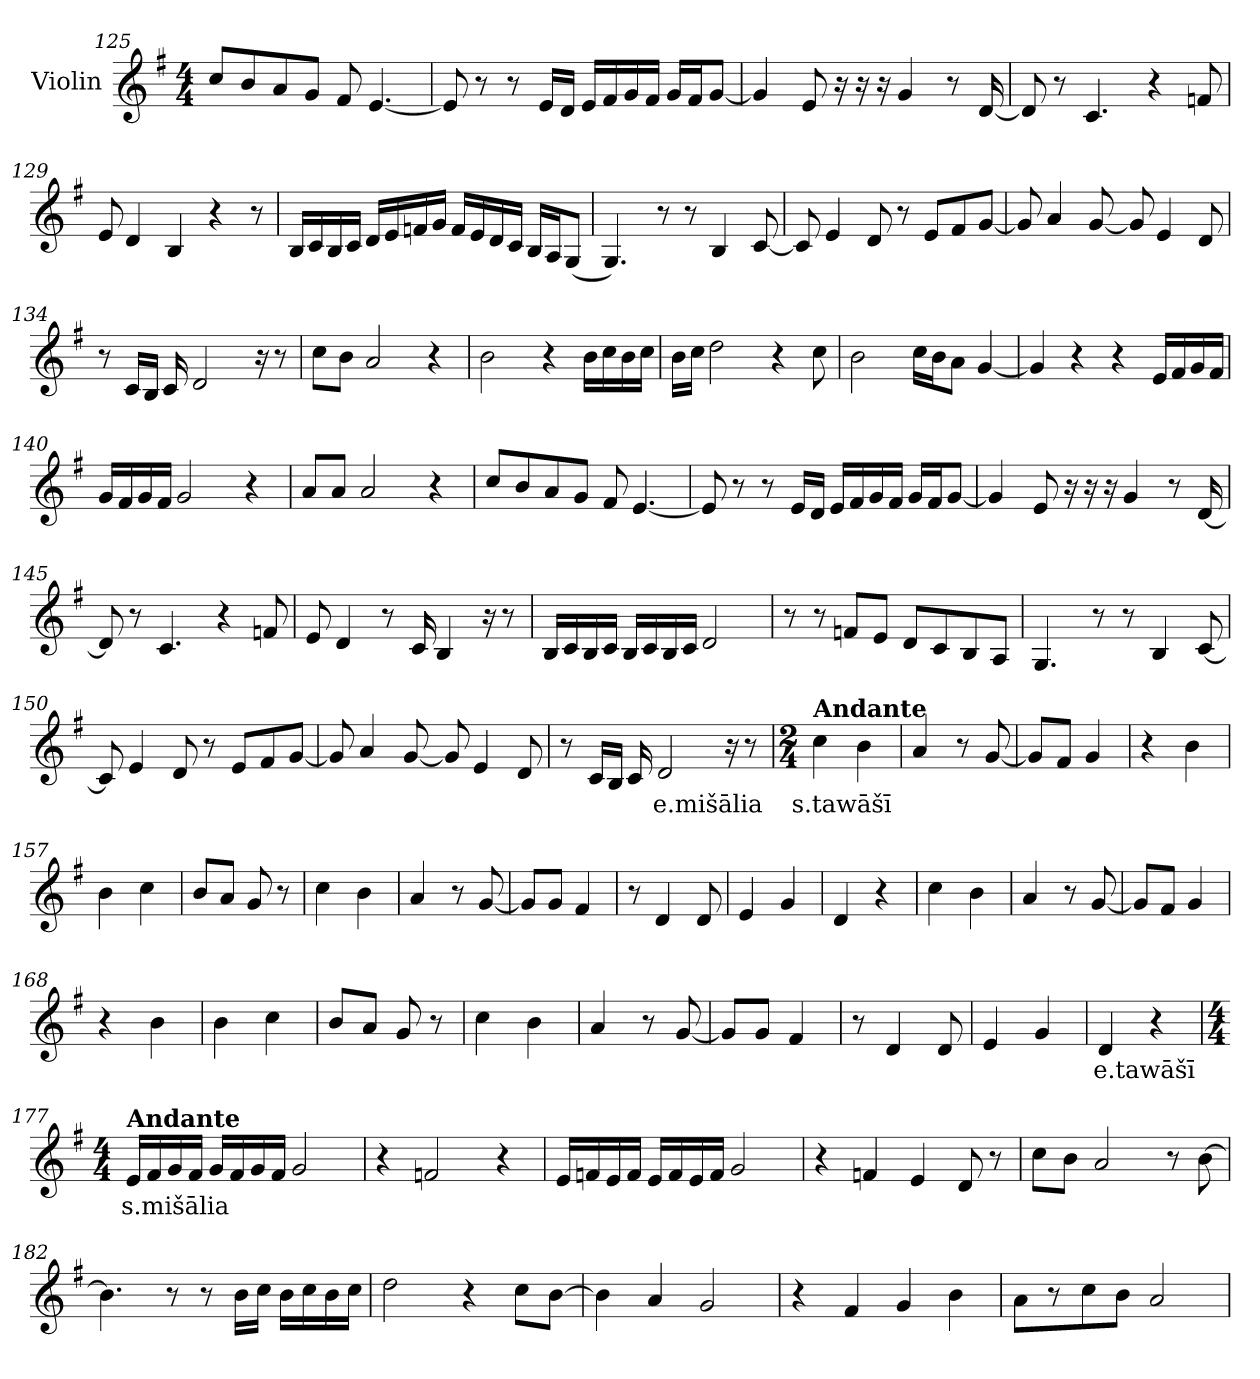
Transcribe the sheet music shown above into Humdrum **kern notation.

**kern	**text
*part1	*part1
*staff1	*staff1
*I"Violin	*
!!LO:LB:g=z
*clefG2	*
*k[f#]	*
*G:	*
*M4/4	*
=125	=125
8cc/L	.
8b/	.
8a/	.
8g/J	.
8f#/	.
[4.e/	.
=126	=126
8e/]	.
8r	.
8r	.
16e/LL	.
16d/JJ	.
16e/LL	.
16f#/	.
16g/	.
16f#/JJ	.
16g/LL	.
16f#/J	.
[8g/J	.
=127	=127
4g/]	.
8e/	.
16r	.
16r	.
16r	.
4g/	.
8r	.
[16d/	.
=128	=128
8d/]	.
8r	.
4.c/	.
4r	.
8fn/	.
!!LO:LB:g=z
=129	=129
8e/	.
4d/	.
4B/	.
4r	.
8r	.
=130	=130
16B/LL	.
16c/	.
16B/	.
16c/JJ	.
16d/LL	.
16e/	.
16fn/	.
16g/JJ	.
16f/LL	.
16e/	.
16d/	.
16c/JJ	.
16B/LL	.
16A/J	.
(<8G/J	.
=131	=131
4.G/)	.
8r	.
8r	.
4B/	.
[8c/	.
=132	=132
8c/]	.
4e/	.
8d/	.
8r	.
8e/L	.
8f#/	.
[8g/J	.
!!LO:LB:g=z
=133	=133
8g/]	.
4a/	.
[8g/	.
8g/]	.
4e/	.
8d/	.
=134	=134
8r	.
16c/LL	.
16B/JJ	.
16c/	.
2d/	.
16r	.
8r	.
=135	=135
8cc\L	.
8b\J	.
2a/	.
4r	.
=136	=136
2b\	.
4r	.
16b\LL	.
16cc\	.
16b\	.
16cc\JJ	.
=137	=137
16b\LL	.
16cc\JJ	.
2dd\	.
4r	.
8cc\	.
!!LO:LB:g=z
=138	=138
2b\	.
16cc\LL	.
16b\J	.
8a\J	.
[4g/	.
=139	=139
4g/]	.
4r	.
4r	.
16e/LL	.
16f#/	.
16g/	.
16f#/JJ	.
=140	=140
16g/LL	.
16f#/	.
16g/	.
16f#/JJ	.
2g/	.
4r	.
=141	=141
8a/L	.
8a/J	.
2a/	.
4r	.
=142	=142
8cc/L	.
8b/	.
8a/	.
8g/J	.
8f#/	.
[4.e/	.
!!LO:LB:g=z
=143	=143
8e/]	.
8r	.
8r	.
16e/LL	.
16d/JJ	.
16e/LL	.
16f#/	.
16g/	.
16f#/JJ	.
16g/LL	.
16f#/J	.
[8g/J	.
=144	=144
4g/]	.
8e/	.
16r	.
16r	.
16r	.
4g/	.
8r	.
[16d/	.
=145	=145
8d/]	.
8r	.
4.c/	.
4r	.
8fn/	.
=146	=146
8e/	.
4d/	.
8r	.
16c/	.
4B/	.
16r	.
8r	.
!!LO:LB:g=z
=147	=147
16B/LL	.
16c/	.
16B/	.
16c/JJ	.
16B/LL	.
16c/	.
16B/	.
16c/JJ	.
2d/	.
=148	=148
8r	.
8r	.
8fn/L	.
8e/J	.
8d/L	.
8c/	.
8B/	.
8A/J	.
=149	=149
4.G/	.
8r	.
8r	.
4B/	.
[8c/	.
=150	=150
8c/]	.
4e/	.
8d/	.
8r	.
8e/L	.
8f#/	.
[8g/J	.
!!LO:PB:g=z
=151	=151
8g/]	.
4a/	.
[8g/	.
8g/]	.
4e/	.
8d/	.
=152	=152
8r	.
16c/LL	.
16B/JJ	.
16c/	.
!	!LO:LY:b
2d/	e.mišālia
16r	.
8r	.
=153	=153
*M2/4	*
*MM90	*
!LO:TX:a:B:t=Andante	!
!	!LO:LY:b
4cc\	s.tawāšī
4b\	.
=154	=154
4a/	.
8r	.
[8g/	.
=155	=155
8g/L]	.
8f#/J	.
4g/	.
=156	=156
4r	.
4b\	.
=157	=157
4b\	.
4cc\	.
!!LO:LB:g=z
=158	=158
8b/L	.
8a/J	.
8g/	.
8r	.
=159	=159
4cc\	.
4b\	.
=160	=160
4a/	.
8r	.
[8g/	.
=161	=161
8g/L]	.
8g/J	.
4f#/	.
=162	=162
8r	.
4d/	.
8d/	.
=163	=163
4e/	.
4g/	.
=164	=164
4d/	.
4r	.
=165	=165
4cc\	.
4b\	.
=166	=166
4a/	.
8r	.
[8g/	.
!!LO:LB:g=z
=167	=167
8g/L]	.
8f#/J	.
4g/	.
=168	=168
4r	.
4b\	.
=169	=169
4b\	.
4cc\	.
=170	=170
8b/L	.
8a/J	.
8g/	.
8r	.
=171	=171
4cc\	.
4b\	.
=172	=172
4a/	.
8r	.
[8g/	.
=173	=173
8g/L]	.
8g/J	.
4f#/	.
=174	=174
8r	.
4d/	.
8d/	.
=175	=175
4e/	.
4g/	.
!!LO:LB:g=z
=176	=176
!	!LO:LY:b
4d/	e.tawāšī
4r	.
=177	=177
*M4/4	*
*MM90	*
!LO:TX:a:B:t=Andante	!
!	!LO:LY:b
16e/LL	s.mišālia
16f#/	.
16g/	.
16f#/JJ	.
16g/LL	.
16f#/	.
16g/	.
16f#/JJ	.
2g/	.
=178	=178
4r	.
2fn/	.
4r	.
=179	=179
16e/LL	.
16fn/	.
16e/	.
16f/JJ	.
16e/LL	.
16f/	.
16e/	.
16f/JJ	.
2g/	.
=180	=180
4r	.
4fn/	.
4e/	.
8d/	.
8r	.
!!LO:LB:g=z
=181	=181
8cc\L	.
8b\J	.
2a/	.
8r	.
[8b\	.
=182	=182
4.b\]	.
8r	.
8r	.
16b\LL	.
16cc\JJ	.
16b\LL	.
16cc\	.
16b\	.
16cc\JJ	.
=183	=183
2dd\	.
4r	.
8cc\L	.
[8b\J	.
=184	=184
4b\]	.
4a/	.
2g/	.
=185	=185
4r	.
4f#/	.
4g/	.
4b\	.
!!LO:LB:g=z
=186	=186
8a\L	.
8r	.
8cc\	.
8b\J	.
2a/	.
=	=
*-	*-
